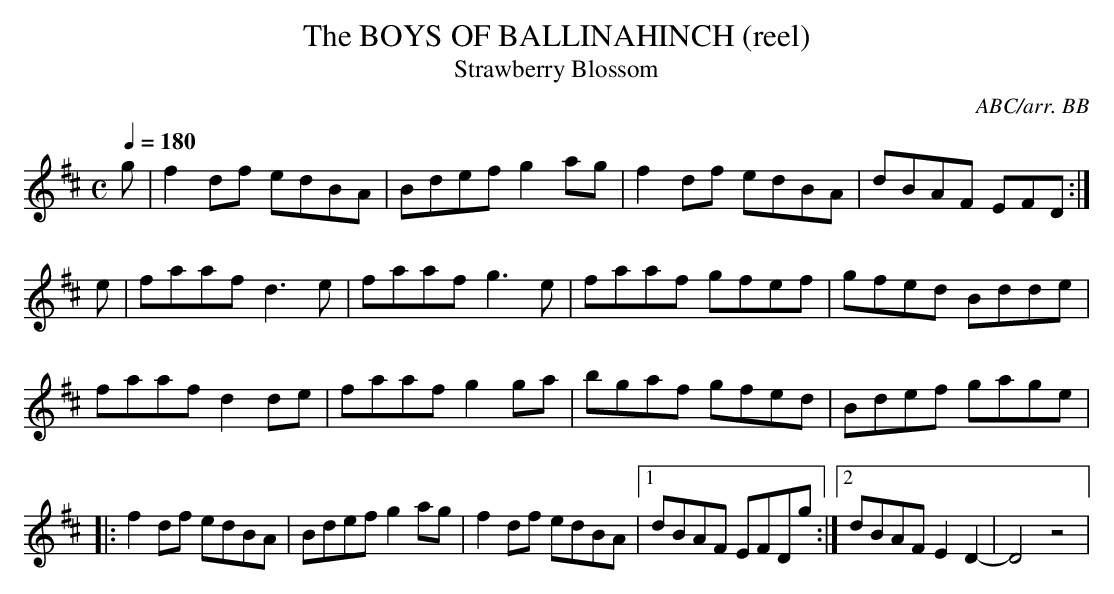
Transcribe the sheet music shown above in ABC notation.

X:1
T:BOYS OF BALLINAHINCH (reel), The
T:Strawberry Blossom
C:ABC/arr. BB
M:C
Q:1/4=180
L:1/8
K:D
g|f2df edBA|Bdef g2ag|f2df edBA|dBAF EFD :|
e|faaf d3e|faaf g3e|faaf gfef|gfed Bdde|
faaf d2de|faaf g2ga|bgaf gfed|Bdef gage |
|:f2df edBA|Bdef g2ag|f2df edBA|1 dBAF EFDg :|2 dBAF E2D2-|D4z4|
